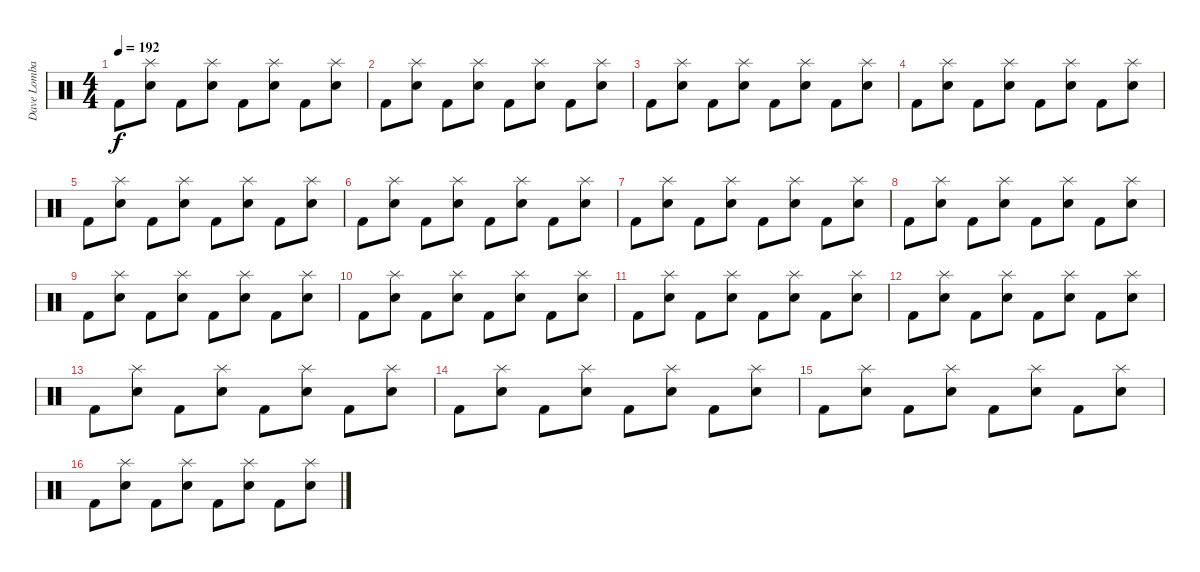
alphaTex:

\track ("Dave Lombardo" "Dave Lomba") {instrument percussion}
\staff {score}
\articulation defaults
\ts (4 4)
\tempo 192
\clef neutral
\ks c "Kick (hit) 2".8{dy f}
("Snare (hit) 2" "Splash (hit)").8 "Kick (hit) 2".8 ("Snare (hit) 2" "Splash (hit)").8 "Kick (hit) 2".8 ("Snare (hit) 2" "Splash (hit)").8 "Kick (hit) 2".8 ("Snare (hit) 2" "Splash (hit)").8 |
"Kick (hit) 2".8 ("Snare (hit) 2" "Splash (hit)").8 "Kick (hit) 2".8 ("Snare (hit) 2" "Splash (hit)").8 "Kick (hit) 2".8 ("Snare (hit) 2" "Splash (hit)").8 "Kick (hit) 2".8 ("Snare (hit) 2" "Splash (hit)").8 |
"Kick (hit) 2".8 ("Snare (hit) 2" "Splash (hit)").8 "Kick (hit) 2".8 ("Snare (hit) 2" "Splash (hit)").8 "Kick (hit) 2".8 ("Snare (hit) 2" "Splash (hit)").8 "Kick (hit) 2".8 ("Snare (hit) 2" "Splash (hit)").8 |
"Kick (hit) 2".8 ("Snare (hit) 2" "Splash (hit)").8 "Kick (hit) 2".8 ("Snare (hit) 2" "Splash (hit)").8 "Kick (hit) 2".8 ("Snare (hit) 2" "Splash (hit)").8 "Kick (hit) 2".8 ("Snare (hit) 2" "Splash (hit)").8 |
"Kick (hit) 2".8 ("Snare (hit) 2" "Splash (hit)").8 "Kick (hit) 2".8 ("Snare (hit) 2" "Splash (hit)").8 "Kick (hit) 2".8 ("Snare (hit) 2" "Splash (hit)").8 "Kick (hit) 2".8 ("Snare (hit) 2" "Splash (hit)").8 |
"Kick (hit) 2".8 ("Snare (hit) 2" "Splash (hit)").8 "Kick (hit) 2".8 ("Snare (hit) 2" "Splash (hit)").8 "Kick (hit) 2".8 ("Snare (hit) 2" "Splash (hit)").8 "Kick (hit) 2".8 ("Snare (hit) 2" "Splash (hit)").8 |
"Kick (hit) 2".8 ("Snare (hit) 2" "Splash (hit)").8 "Kick (hit) 2".8 ("Snare (hit) 2" "Splash (hit)").8 "Kick (hit) 2".8 ("Snare (hit) 2" "Splash (hit)").8 "Kick (hit) 2".8 ("Snare (hit) 2" "Splash (hit)").8 |
"Kick (hit) 2".8 ("Snare (hit) 2" "Splash (hit)").8 "Kick (hit) 2".8 ("Snare (hit) 2" "Splash (hit)").8 "Kick (hit) 2".8 ("Snare (hit) 2" "Splash (hit)").8 "Kick (hit) 2".8 ("Snare (hit) 2" "Splash (hit)").8 |
"Kick (hit) 2".8 ("Snare (hit) 2" "Splash (hit)").8 "Kick (hit) 2".8 ("Snare (hit) 2" "Splash (hit)").8 "Kick (hit) 2".8 ("Snare (hit) 2" "Splash (hit)").8 "Kick (hit) 2".8 ("Snare (hit) 2" "Splash (hit)").8 |
"Kick (hit) 2".8 ("Snare (hit) 2" "Splash (hit)").8 "Kick (hit) 2".8 ("Snare (hit) 2" "Splash (hit)").8 "Kick (hit) 2".8 ("Snare (hit) 2" "Splash (hit)").8 "Kick (hit) 2".8 ("Snare (hit) 2" "Splash (hit)").8 |
"Kick (hit) 2".8 ("Snare (hit) 2" "Splash (hit)").8 "Kick (hit) 2".8 ("Snare (hit) 2" "Splash (hit)").8 "Kick (hit) 2".8 ("Snare (hit) 2" "Splash (hit)").8 "Kick (hit) 2".8 ("Snare (hit) 2" "Splash (hit)").8 |
"Kick (hit) 2".8 ("Snare (hit) 2" "Splash (hit)").8 "Kick (hit) 2".8 ("Snare (hit) 2" "Splash (hit)").8 "Kick (hit) 2".8 ("Snare (hit) 2" "Splash (hit)").8 "Kick (hit) 2".8 ("Snare (hit) 2" "Splash (hit)").8 |
"Kick (hit) 2".8 ("Snare (hit) 2" "Splash (hit)").8 "Kick (hit) 2".8 ("Snare (hit) 2" "Splash (hit)").8 "Kick (hit) 2".8 ("Snare (hit) 2" "Splash (hit)").8 "Kick (hit) 2".8 ("Snare (hit) 2" "Splash (hit)").8 |
"Kick (hit) 2".8 ("Snare (hit) 2" "Splash (hit)").8 "Kick (hit) 2".8 ("Snare (hit) 2" "Splash (hit)").8 "Kick (hit) 2".8 ("Snare (hit) 2" "Splash (hit)").8 "Kick (hit) 2".8 ("Snare (hit) 2" "Splash (hit)").8 |
"Kick (hit) 2".8 ("Snare (hit) 2" "Splash (hit)").8 "Kick (hit) 2".8 ("Snare (hit) 2" "Splash (hit)").8 "Kick (hit) 2".8 ("Snare (hit) 2" "Splash (hit)").8 "Kick (hit) 2".8 ("Snare (hit) 2" "Splash (hit)").8 |
"Kick (hit) 2".8 ("Snare (hit) 2" "Splash (hit)").8 "Kick (hit) 2".8 ("Snare (hit) 2" "Splash (hit)").8 "Kick (hit) 2".8 ("Snare (hit) 2" "Splash (hit)").8 "Kick (hit) 2".8 ("Snare (hit) 2" "Splash (hit)").8
